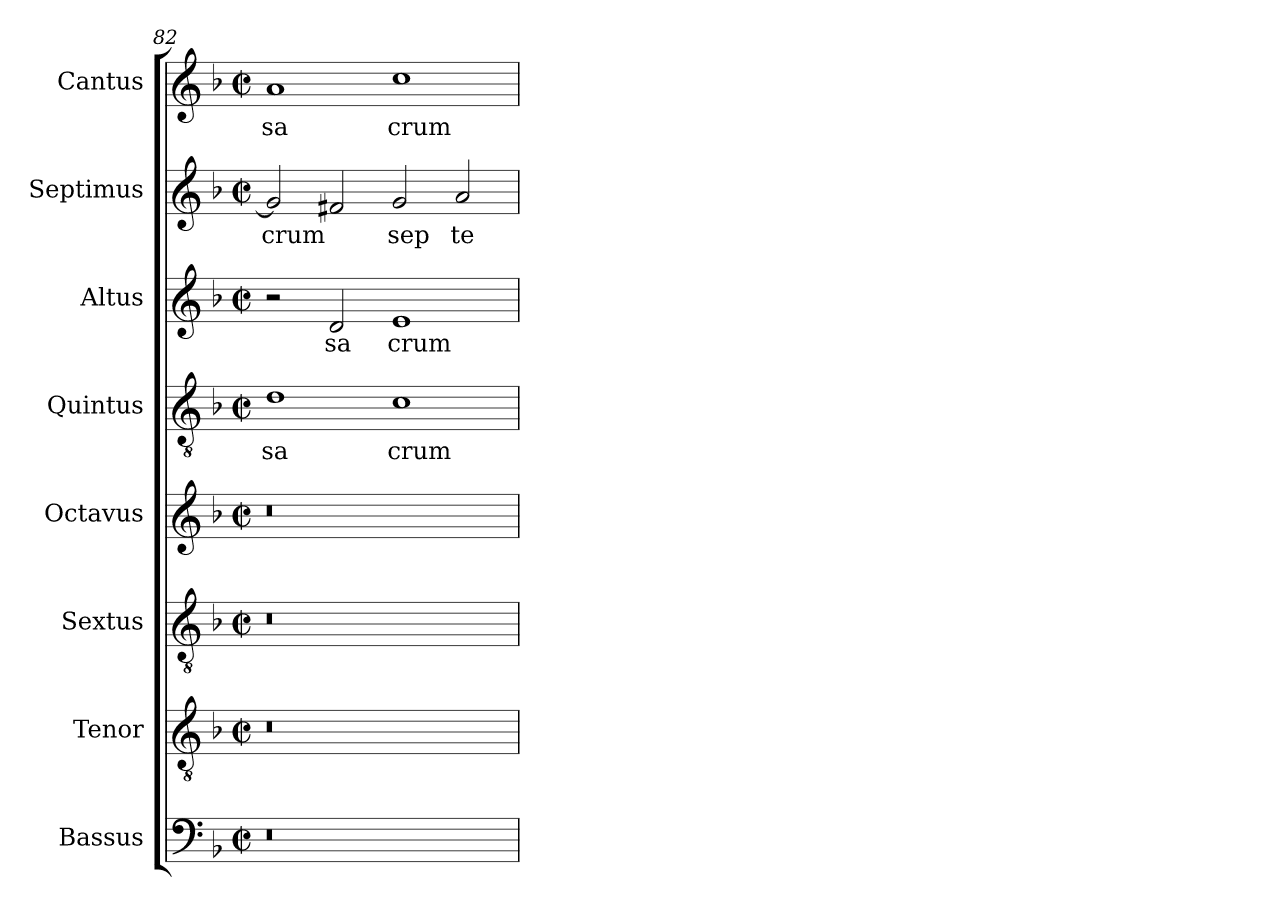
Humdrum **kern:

**kern	**kern	**kern	**kern	**kern	**text	**kern	**text	**kern	**text	**kern	**text
*part8	*part7	*part6	*part5	*part4	*part4	*part3	*part3	*part2	*part2	*part1	*part1
*staff8	*staff7	*staff6	*staff5	*staff4	*staff4	*staff3	*staff3	*staff2	*staff2	*staff1	*staff1
*I"Bassus	*I"Tenor	*I"Sextus	*I"Octavus	*I"Quintus	*	*I"Altus	*	*I"Septimus	*	*I"Cantus	*
*clefF4	*clefGv2	*clefGv2	*clefG2	*clefGv2	*	*clefG2	*	*clefG2	*	*clefG2	*
*k[b-]	*k[b-]	*k[b-]	*k[b-]	*k[b-]	*	*k[b-]	*	*k[b-]	*	*k[b-]	*
*F:	*F:	*F:	*F:	*F:	*	*F:	*	*F:	*	*F:	*
*M2/2	*M2/2	*M2/2	*M2/2	*M2/2	*	*M2/2	*	*M2/2	*	*M2/2	*
*met(c|)	*met(c|)	*met(c|)	*met(c|)	*met(c|)	*	*met(c|)	*	*met(c|)	*	*met(c|)	*
=82	=82	=82	=82	=82	=82	=82	=82	=82	=82	=82	=82
!	!	!	!	!	!LO:LY:b:cj	!	!	!	!LO:LY:b	!	!LO:LY:b:cj
0r	0r	0r	0r	1d	sa	2r	.	2g/]	crum	1a	sa
!	!	!	!	!	!	!	!LO:LY:b:cj	!	!	!	!
.	.	.	.	.	.	2d/	sa	2f#/	.	.	.
!	!	!	!	!	!LO:LY:b:cj	!	!LO:LY:b:cj	!	!LO:LY:b:cj	!	!LO:LY:b:cj
.	.	.	.	1c	crum	1e	crum	2g/	sep	1cc	crum
!	!	!	!	!	!	!	!	!	!LO:LY:b:cj	!	!
.	.	.	.	.	.	.	.	2a/	te	.	.
=	=	=	=	=	=	=	=	=	=	=	=
*-	*-	*-	*-	*-	*-	*-	*-	*-	*-	*-	*-
